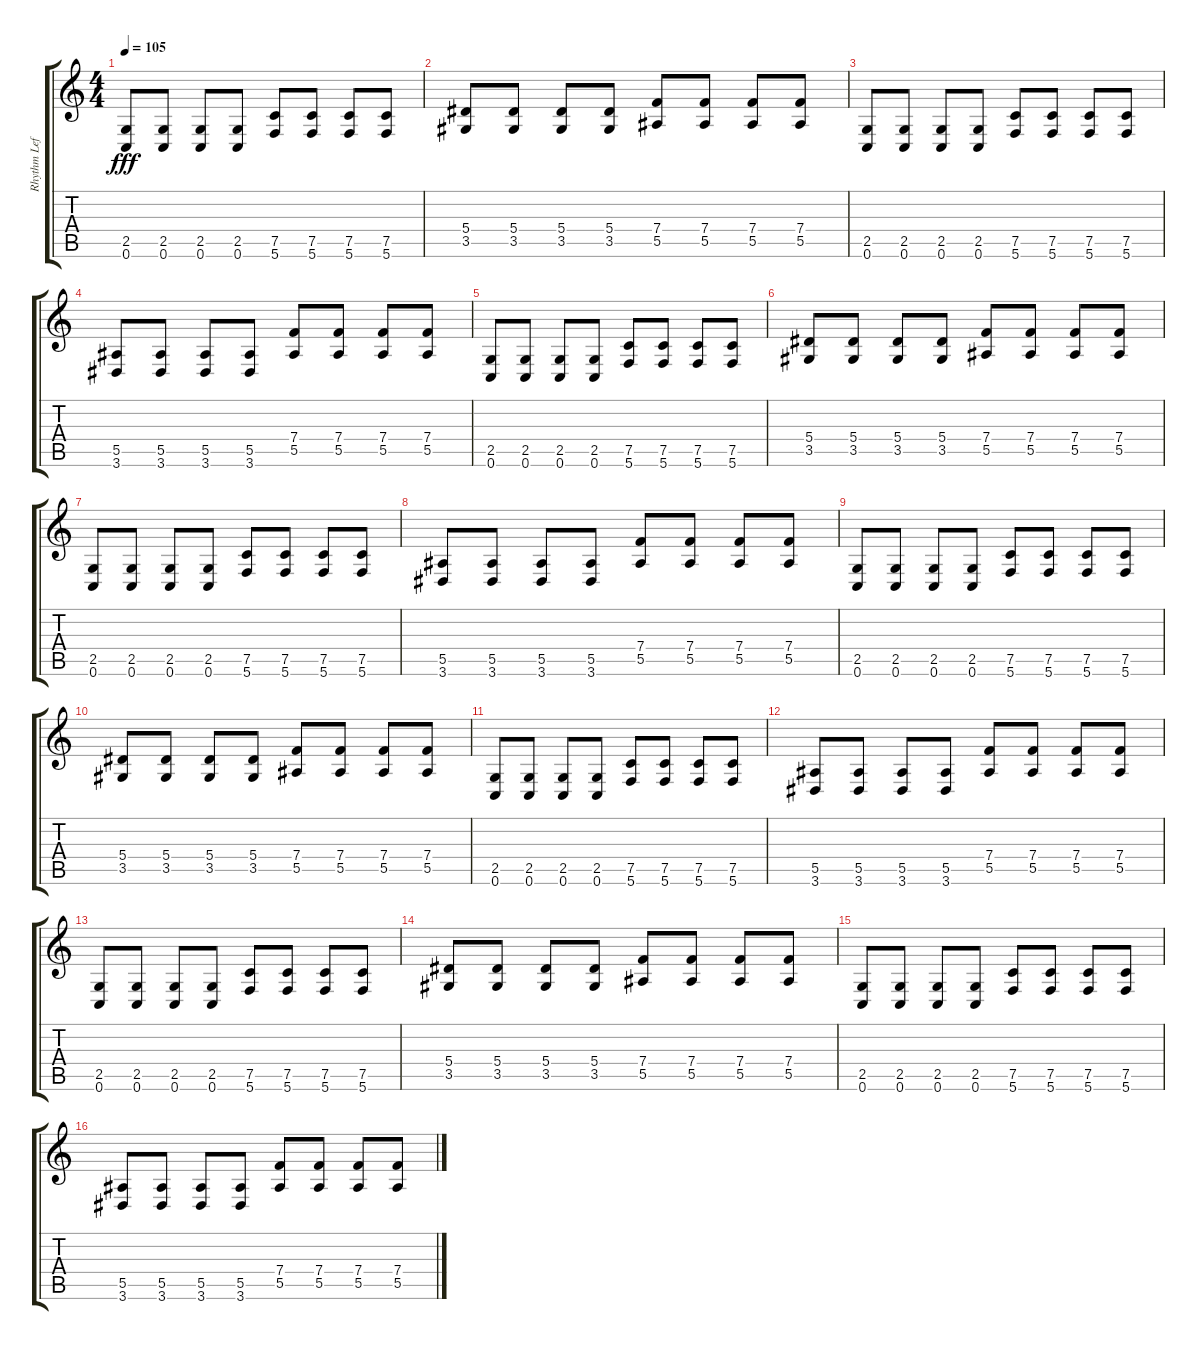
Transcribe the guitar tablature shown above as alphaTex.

\track ("Rhythm Left" "Rhythm Lef") {instrument distortionguitar}
\staff {score tabs}
\tuning (C4 G3 Eb3 Bb2 F2 C2) {hide}
\ts (4 4)
\tempo 105
\clef g2
\ks c
(2.5 0.6).8{dy fff} (2.5 0.6).8 (2.5 0.6).8 (2.5 0.6).8 (7.5 5.6).8 (7.5 5.6).8 (7.5 5.6).8 (7.5 5.6).8 |
(5.4 3.5).8 (5.4 3.5).8 (5.4 3.5).8 (5.4 3.5).8 (7.4 5.5).8 (7.4 5.5).8 (7.4 5.5).8 (7.4 5.5).8 |
(2.5 0.6).8 (2.5 0.6).8 (2.5 0.6).8 (2.5 0.6).8 (7.5 5.6).8 (7.5 5.6).8 (7.5 5.6).8 (7.5 5.6).8 |
(5.5 3.6).8 (5.5 3.6).8 (5.5 3.6).8 (5.5 3.6).8 (7.4 5.5).8 (7.4 5.5).8 (7.4 5.5).8 (7.4 5.5).8 |
(2.5 0.6).8 (2.5 0.6).8 (2.5 0.6).8 (2.5 0.6).8 (7.5 5.6).8 (7.5 5.6).8 (7.5 5.6).8 (7.5 5.6).8 |
(5.4 3.5).8 (5.4 3.5).8 (5.4 3.5).8 (5.4 3.5).8 (7.4 5.5).8 (7.4 5.5).8 (7.4 5.5).8 (7.4 5.5).8 |
(2.5 0.6).8 (2.5 0.6).8 (2.5 0.6).8 (2.5 0.6).8 (7.5 5.6).8 (7.5 5.6).8 (7.5 5.6).8 (7.5 5.6).8 |
(5.5 3.6).8 (5.5 3.6).8 (5.5 3.6).8 (5.5 3.6).8 (7.4 5.5).8 (7.4 5.5).8 (7.4 5.5).8 (7.4 5.5).8 |
(2.5 0.6).8 (2.5 0.6).8 (2.5 0.6).8 (2.5 0.6).8 (7.5 5.6).8 (7.5 5.6).8 (7.5 5.6).8 (7.5 5.6).8 |
(5.4 3.5).8 (5.4 3.5).8 (5.4 3.5).8 (5.4 3.5).8 (7.4 5.5).8 (7.4 5.5).8 (7.4 5.5).8 (7.4 5.5).8 |
(2.5 0.6).8 (2.5 0.6).8 (2.5 0.6).8 (2.5 0.6).8 (7.5 5.6).8 (7.5 5.6).8 (7.5 5.6).8 (7.5 5.6).8 |
(5.5 3.6).8 (5.5 3.6).8 (5.5 3.6).8 (5.5 3.6).8 (7.4 5.5).8 (7.4 5.5).8 (7.4 5.5).8 (7.4 5.5).8 |
(2.5 0.6).8 (2.5 0.6).8 (2.5 0.6).8 (2.5 0.6).8 (7.5 5.6).8 (7.5 5.6).8 (7.5 5.6).8 (7.5 5.6).8 |
(5.4 3.5).8 (5.4 3.5).8 (5.4 3.5).8 (5.4 3.5).8 (7.4 5.5).8 (7.4 5.5).8 (7.4 5.5).8 (7.4 5.5).8 |
(2.5 0.6).8 (2.5 0.6).8 (2.5 0.6).8 (2.5 0.6).8 (7.5 5.6).8 (7.5 5.6).8 (7.5 5.6).8 (7.5 5.6).8 |
(5.5 3.6).8 (5.5 3.6).8 (5.5 3.6).8 (5.5 3.6).8 (7.4 5.5).8 (7.4 5.5).8 (7.4 5.5).8 (7.4 5.5).8
